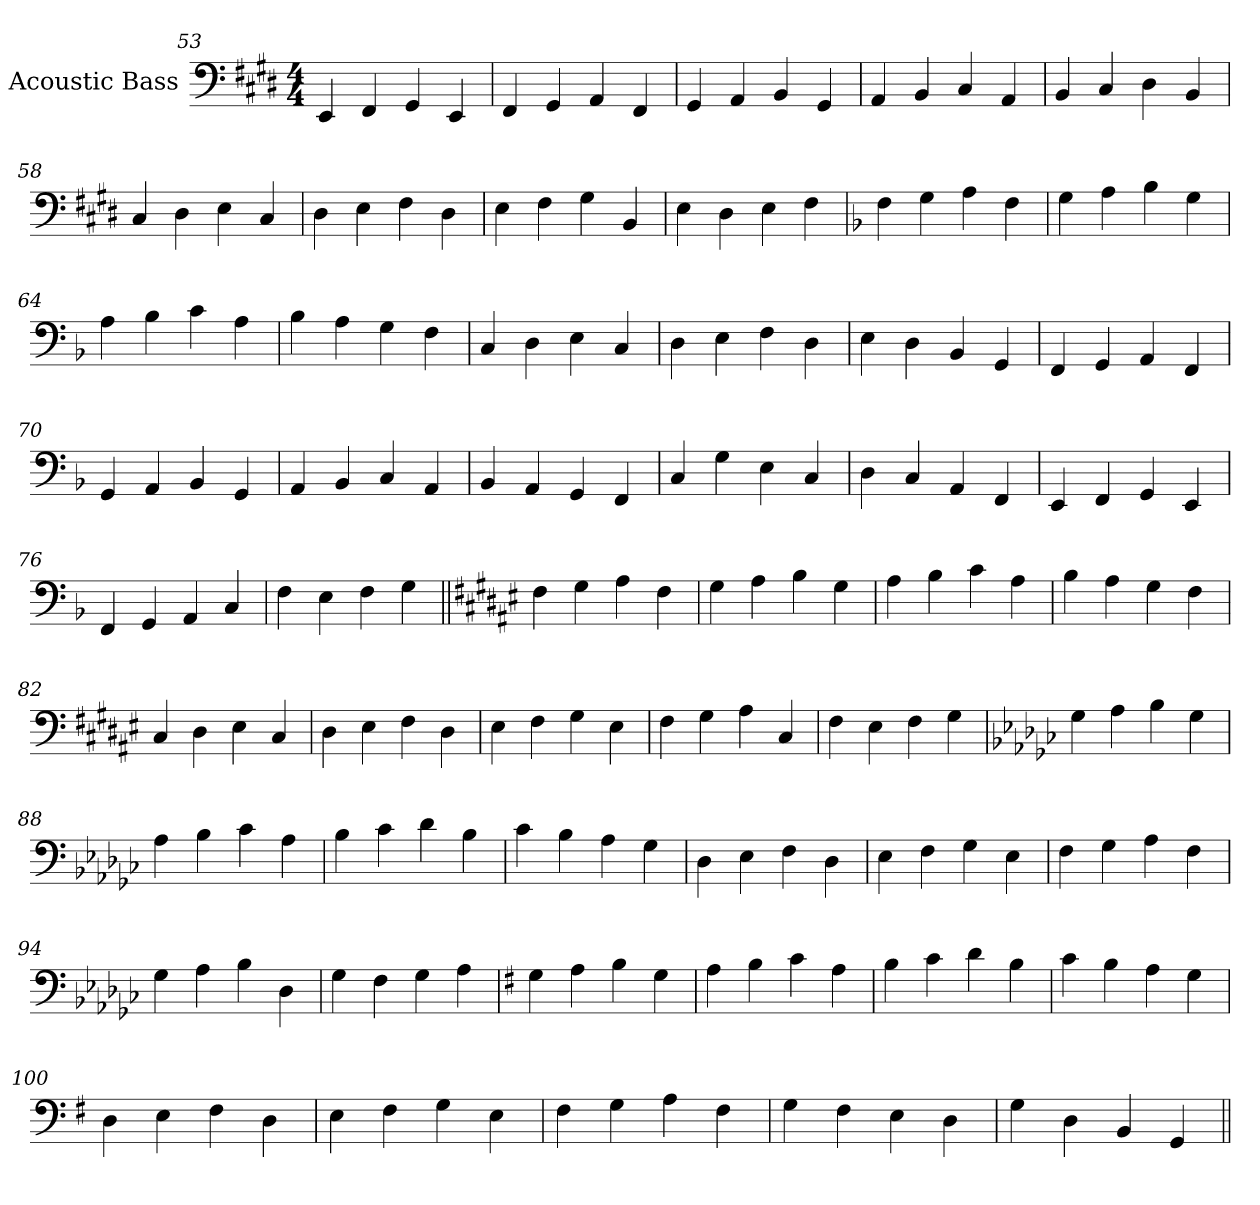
**kern
*part1
*staff1
*I"Acoustic Bass
*I'Bass
*clefF4
*ITrd7c12
*k[f#c#g#d#]
*M4/4
=53
4EEE/
4FFF#/
4GGG#/
4EEE/
=54
4FFF#/
4GGG#/
4AAA/
4FFF#/
=55
4GGG#/
4AAA/
4BBB/
4GGG#/
=56
4AAA/
4BBB/
4CC#/
4AAA/
=57
4BBB/
4CC#/
4DD#\
4BBB/
=58
4CC#/
4DD#\
4EE\
4CC#/
=59
4DD#\
4EE\
4FF#\
4DD#\
=60
4EE\
4FF#\
4GG#\
4BBB/
=61
4EE\
4DD#\
4EE\
4FF#\
=62
*k[b-]
4FF\
4GG\
4AA\
4FF\
=63
4GG\
4AA\
4BB-\
4GG\
=64
4AA\
4BB-\
4C\
4AA\
=65
4BB-\
4AA\
4GG\
4FF\
=66
4CC/
4DD\
4EE\
4CC/
=67
4DD\
4EE\
4FF\
4DD\
=68
4EE\
4DD\
4BBB-/
4GGG/
=69
4FFF/
4GGG/
4AAA/
4FFF/
=70
4GGG/
4AAA/
4BBB-/
4GGG/
=71
4AAA/
4BBB-/
4CC/
4AAA/
=72
4BBB-/
4AAA/
4GGG/
4FFF/
=73
4CC/
4GG\
4EE\
4CC/
=74
4DD\
4CC/
4AAA/
4FFF/
=75
4EEE/
4FFF/
4GGG/
4EEE/
=76
4FFF/
4GGG/
4AAA/
4CC/
=77
4FF\
4EE\
4FF\
4GG\
=78||
*k[f#c#g#d#a#e#]
4FF#\
4GG#\
4AA#\
4FF#\
=79
4GG#\
4AA#\
4BB\
4GG#\
=80
4AA#\
4BB\
4C#\
4AA#\
=81
4BB\
4AA#\
4GG#\
4FF#\
=82
4CC#/
4DD#\
4EE#\
4CC#/
=83
4DD#\
4EE#\
4FF#\
4DD#\
=84
4EE#\
4FF#\
4GG#\
4EE#\
=85
4FF#\
4GG#\
4AA#\
4CC#/
=86
4FF#\
4EE#\
4FF#\
4GG#\
=87
*k[b-e-a-d-g-c-]
4GG-\
4AA-\
4BB-\
4GG-\
=88
4AA-\
4BB-\
4C-\
4AA-\
=89
4BB-\
4C-\
4D-\
4BB-\
=90
4C-\
4BB-\
4AA-\
4GG-\
=91
4DD-\
4EE-\
4FF\
4DD-\
=92
4EE-\
4FF\
4GG-\
4EE-\
=93
4FF\
4GG-\
4AA-\
4FF\
=94
4GG-\
4AA-\
4BB-\
4DD-\
=95
4GG-\
4FF\
4GG-\
4AA-\
=96
*k[f#]
4GG\
4AA\
4BB\
4GG\
=97
4AA\
4BB\
4C\
4AA\
=98
4BB\
4C\
4D\
4BB\
=99
4C\
4BB\
4AA\
4GG\
=100
4DD\
4EE\
4FF#\
4DD\
=101
4EE\
4FF#\
4GG\
4EE\
=102
4FF#\
4GG\
4AA\
4FF#\
=103
4GG\
4FF#\
4EE\
4DD\
=104
4GG\
4DD\
4BBB/
4GGG/
=||
*-
